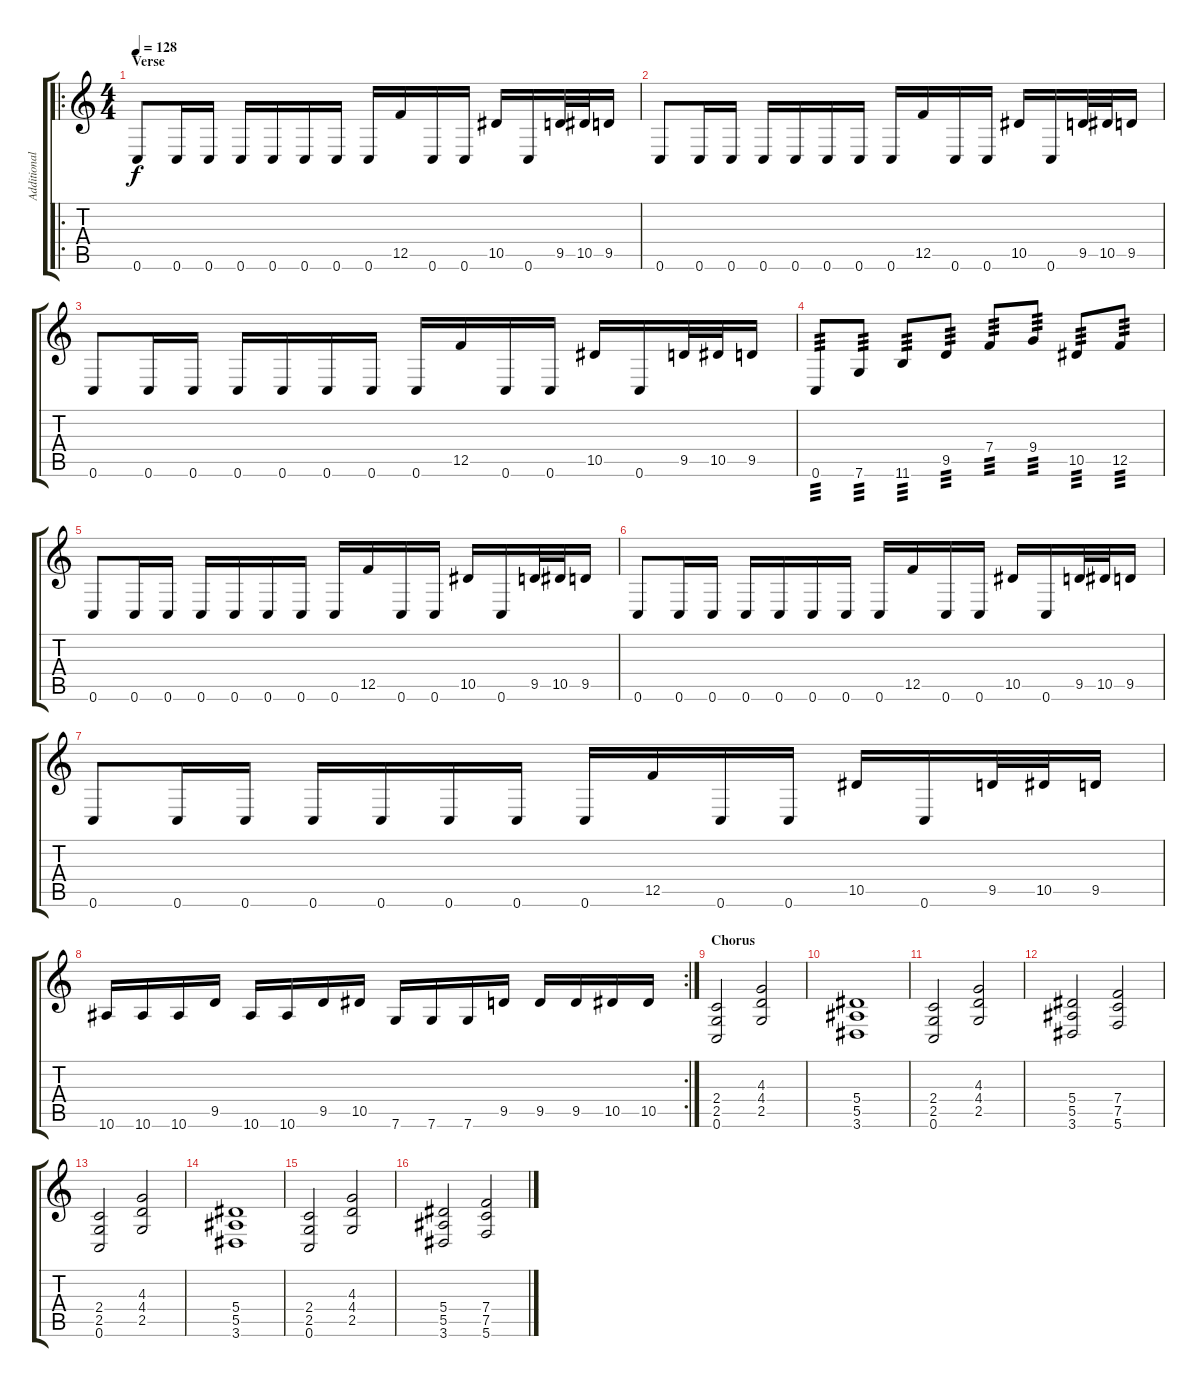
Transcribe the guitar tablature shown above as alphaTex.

\track ("Additional/Rhythm Guitar" "Additional") {instrument distortionguitar}
\staff {score tabs}
\tuning (C4 G3 Eb3 Bb2 F2 C2) {hide}
\ro
\ts (4 4)
\section ("" "Verse")
\tempo 128
\clef g2
\ks c
0.6.8{dy f} 0.6.16 0.6.16 0.6.16 0.6.16 0.6.16 0.6.16 0.6.16 12.5.16 0.6.16 0.6.16 10.5.16 0.6.16 9.5.32 10.5.32 9.5.16 |
0.6.8 0.6.16 0.6.16 0.6.16 0.6.16 0.6.16 0.6.16 0.6.16 12.5.16 0.6.16 0.6.16 10.5.16 0.6.16 9.5.32 10.5.32 9.5.16 |
0.6.8 0.6.16 0.6.16 0.6.16 0.6.16 0.6.16 0.6.16 0.6.16 12.5.16 0.6.16 0.6.16 10.5.16 0.6.16 9.5.32 10.5.32 9.5.16 |
0.6.8{tp 3} 7.6.8{tp 3} 11.6.8{tp 3} 9.5.8{tp 3} 7.4.8{tp 3} 9.4.8{tp 3} 10.5.8{tp 3} 12.5.8{tp 3} |
0.6.8 0.6.16 0.6.16 0.6.16 0.6.16 0.6.16 0.6.16 0.6.16 12.5.16 0.6.16 0.6.16 10.5.16 0.6.16 9.5.32 10.5.32 9.5.16 |
0.6.8 0.6.16 0.6.16 0.6.16 0.6.16 0.6.16 0.6.16 0.6.16 12.5.16 0.6.16 0.6.16 10.5.16 0.6.16 9.5.32 10.5.32 9.5.16 |
0.6.8 0.6.16 0.6.16 0.6.16 0.6.16 0.6.16 0.6.16 0.6.16 12.5.16 0.6.16 0.6.16 10.5.16 0.6.16 9.5.32 10.5.32 9.5.16 |
\rc 2
10.6.16 10.6.16 10.6.16 9.5.16 10.6.16 10.6.16 9.5.16 10.5.16 7.6.16 7.6.16 7.6.16 9.5.16 9.5.16 9.5.16 10.5.16 10.5.16 |
\section ("" "Chorus")
(2.4 2.5 0.6).2 (4.3 4.4 2.5).2 |
(5.4 5.5 3.6).1 |
(2.4 2.5 0.6).2 (4.3 4.4 2.5).2 |
(5.4 5.5 3.6).2 (7.4 7.5 5.6).2 |
(2.4 2.5 0.6).2 (4.3 4.4 2.5).2 |
(5.4 5.5 3.6).1 |
(2.4 2.5 0.6).2 (4.3 4.4 2.5).2 |
(5.4 5.5 3.6).2 (7.4 7.5 5.6).2
